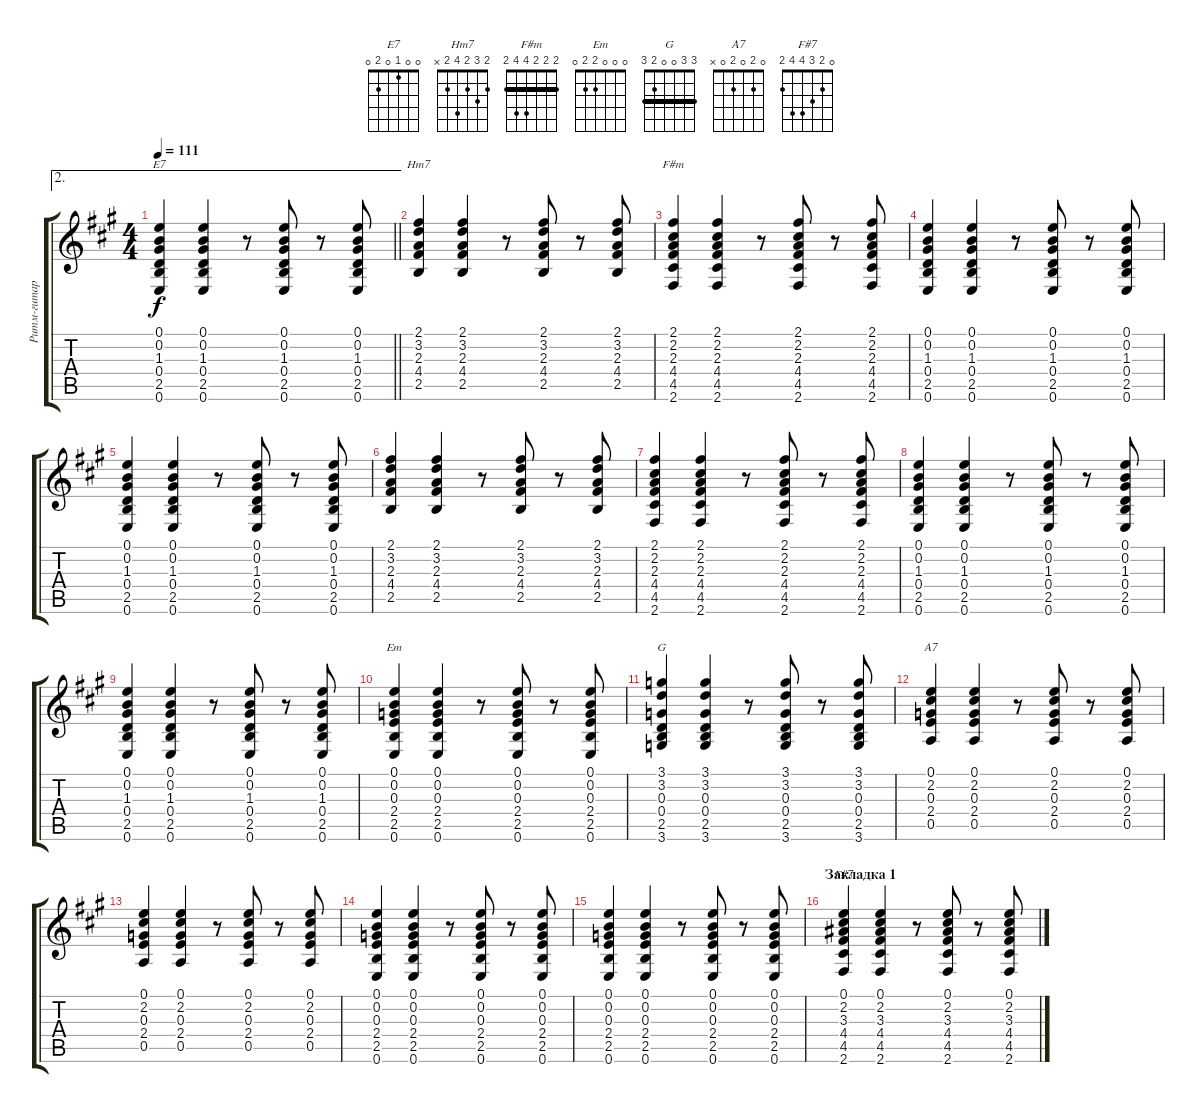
\track ("Ритм-гитара" "Ритм-гитар") {instrument acousticguitarnylon}
\staff {score tabs}
\tuning (E4 B3 G3 D3 A2 E2) {hide}
\chord ("E7" 0 0 1 0 2 0)
\chord ("Hm7" 2 3 2 4 2 x)
\chord ("F#m" 2 2 2 4 4 2) {barre 2}
\chord ("Em" 0 0 0 2 2 0)
\chord ("G" 3 3 0 0 2 3) {barre 3}
\chord ("A7" 0 2 0 2 0 x)
\chord ("F#7" 0 2 3 4 4 2)
\ae 2
\ts (4 4)
\tempo 111
\clef g2
\barLineRight lightlight
\ks a
(0.1 0.2 1.3 0.4 2.5 0.6).4{ch "E7" dy f} (0.1 0.2 1.3 0.4 2.5 0.6).4 r.8 (0.1 0.2 1.3 0.4 2.5 0.6).8 r.8 (0.1 0.2 1.3 0.4 2.5 0.6).8 |
(2.1 3.2 2.3 4.4 2.5).4{ch "Hm7"} (2.1 3.2 2.3 4.4 2.5).4 r.8 (2.1 3.2 2.3 4.4 2.5).8 r.8 (2.1 3.2 2.3 4.4 2.5).8 |
(2.1 2.2 2.3 4.4 4.5 2.6).4{ch "F#m"} (2.1 2.2 2.3 4.4 4.5 2.6).4 r.8 (2.1 2.2 2.3 4.4 4.5 2.6).8 r.8 (2.1 2.2 2.3 4.4 4.5 2.6).8 |
(0.1 0.2 1.3 0.4 2.5 0.6).4 (0.1 0.2 1.3 0.4 2.5 0.6).4 r.8 (0.1 0.2 1.3 0.4 2.5 0.6).8 r.8 (0.1 0.2 1.3 0.4 2.5 0.6).8 |
(0.1 0.2 1.3 0.4 2.5 0.6).4 (0.1 0.2 1.3 0.4 2.5 0.6).4 r.8 (0.1 0.2 1.3 0.4 2.5 0.6).8 r.8 (0.1 0.2 1.3 0.4 2.5 0.6).8 |
(2.1 3.2 2.3 4.4 2.5).4 (2.1 3.2 2.3 4.4 2.5).4 r.8 (2.1 3.2 2.3 4.4 2.5).8 r.8 (2.1 3.2 2.3 4.4 2.5).8 |
(2.1 2.2 2.3 4.4 4.5 2.6).4 (2.1 2.2 2.3 4.4 4.5 2.6).4 r.8 (2.1 2.2 2.3 4.4 4.5 2.6).8 r.8 (2.1 2.2 2.3 4.4 4.5 2.6).8 |
(0.1 0.2 1.3 0.4 2.5 0.6).4 (0.1 0.2 1.3 0.4 2.5 0.6).4 r.8 (0.1 0.2 1.3 0.4 2.5 0.6).8 r.8 (0.1 0.2 1.3 0.4 2.5 0.6).8 |
(0.1 0.2 1.3 0.4 2.5 0.6).4 (0.1 0.2 1.3 0.4 2.5 0.6).4 r.8 (0.1 0.2 1.3 0.4 2.5 0.6).8 r.8 (0.1 0.2 1.3 0.4 2.5 0.6).8 |
(0.1 0.2 0.3 2.4 2.5 0.6).4{ch "Em"} (0.1 0.2 0.3 2.4 2.5 0.6).4 r.8 (0.1 0.2 0.3 2.4 2.5 0.6).8 r.8 (0.1 0.2 0.3 2.4 2.5 0.6).8 |
(3.1 3.2 0.3 0.4 2.5 3.6).4{ch "G"} (3.1 3.2 0.3 0.4 2.5 3.6).4 r.8 (3.1 3.2 0.3 0.4 2.5 3.6).8 r.8 (3.1 3.2 0.3 0.4 2.5 3.6).8 |
(0.1 2.2 0.3 2.4 0.5).4{ch "A7"} (0.1 2.2 0.3 2.4 0.5).4 r.8 (0.1 2.2 0.3 2.4 0.5).8 r.8 (0.1 2.2 0.3 2.4 0.5).8 |
(0.1 2.2 0.3 2.4 0.5).4 (0.1 2.2 0.3 2.4 0.5).4 r.8 (0.1 2.2 0.3 2.4 0.5).8 r.8 (0.1 2.2 0.3 2.4 0.5).8 |
(0.1 0.2 0.3 2.4 2.5 0.6).4 (0.1 0.2 0.3 2.4 2.5 0.6).4 r.8 (0.1 0.2 0.3 2.4 2.5 0.6).8 r.8 (0.1 0.2 0.3 2.4 2.5 0.6).8 |
(0.1 0.2 0.3 2.4 2.5 0.6).4 (0.1 0.2 0.3 2.4 2.5 0.6).4 r.8 (0.1 0.2 0.3 2.4 2.5 0.6).8 r.8 (0.1 0.2 0.3 2.4 2.5 0.6).8 |
\section ("" "Закладка 1")
(0.1 2.2 3.3 4.4 4.5 2.6).4{ch "F#7"} (0.1 2.2 3.3 4.4 4.5 2.6).4 r.8 (0.1 2.2 3.3 4.4 4.5 2.6).8 r.8 (0.1 2.2 3.3 4.4 4.5 2.6).8
